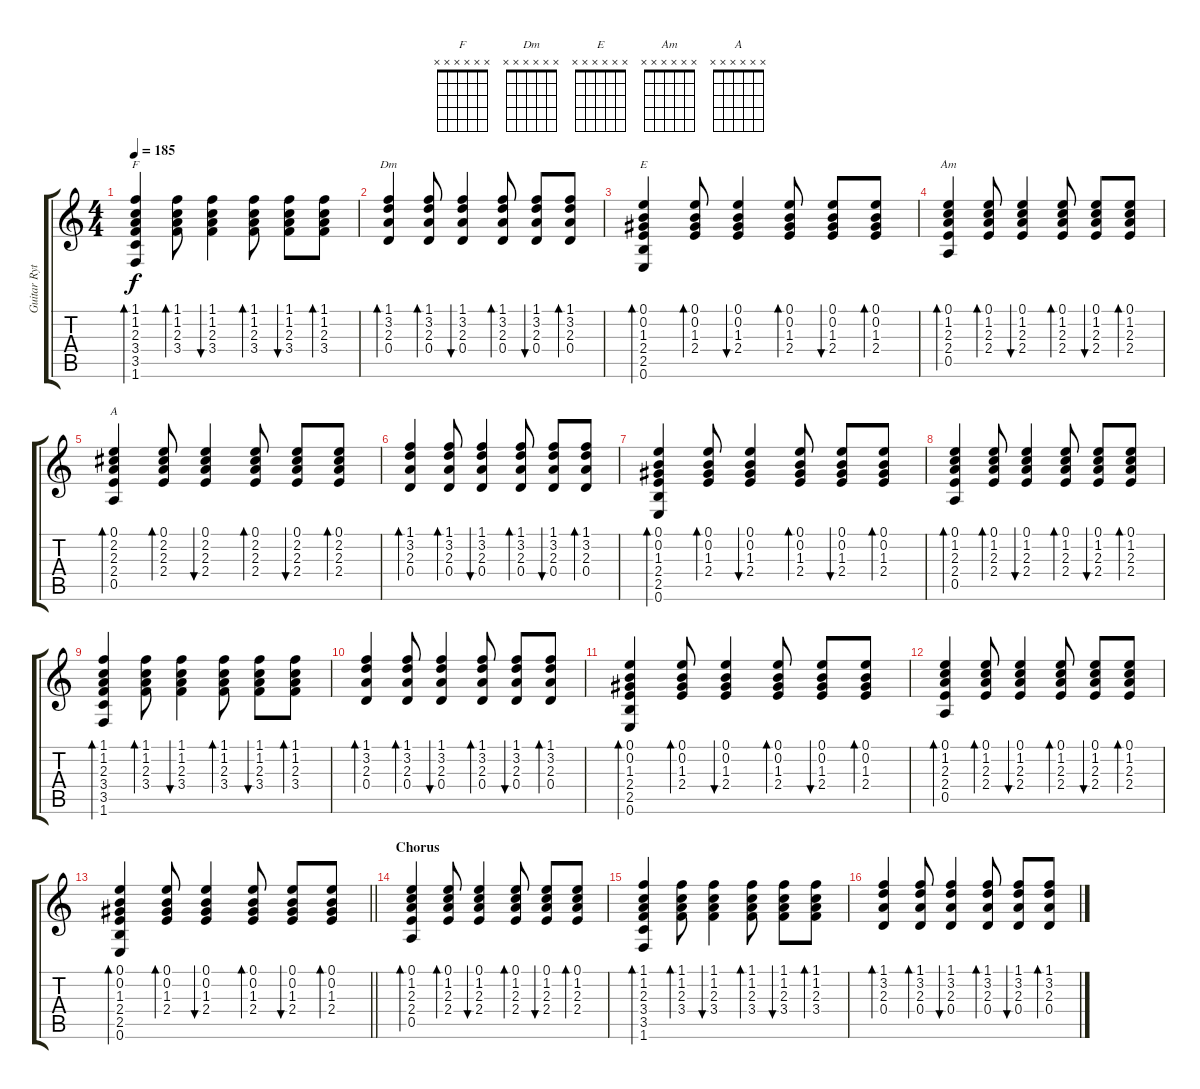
\track ("Guitar Rythm" "Guitar Ryt") {instrument acousticguitarsteel}
\staff {score tabs}
\tuning (E4 B3 G3 D3 A2 E2) {hide}
\chord ("F" x x x x x x)
\chord ("Dm" x x x x x x)
\chord ("E" x x x x x x)
\chord ("Am" x x x x x x)
\chord ("A" x x x x x x)
\ts (4 4)
\tempo 185
\clef g2
\ks c
(1.1 1.2 2.3 3.4 3.5 1.6).4{bd 60 ch "F" dy f} (1.1 1.2 2.3 3.4).8{bd 60} (1.1 1.2 2.3 3.4).4{bu 60} (1.1 1.2 2.3 3.4).8{bd 60} (1.1 1.2 2.3 3.4).8{bu 60} (1.1 1.2 2.3 3.4).8{bd 60} |
(1.1 3.2 2.3 0.4).4{bd 60 ch "Dm"} (1.1 3.2 2.3 0.4).8{bd 60} (1.1 3.2 2.3 0.4).4{bu 60} (1.1 3.2 2.3 0.4).8{bd 60} (1.1 3.2 2.3 0.4).8{bu 60} (1.1 3.2 2.3 0.4).8{bd 60} |
(0.1 0.2 1.3 2.4 2.5 0.6).4{bd 60 ch "E"} (0.1 0.2 1.3 2.4).8{bd 60} (0.1 0.2 1.3 2.4).4{bu 60} (0.1 0.2 1.3 2.4).8{bd 60} (0.1 0.2 1.3 2.4).8{bu 60} (0.1 0.2 1.3 2.4).8{bd 60} |
(0.1 1.2 2.3 2.4 0.5).4{bd 60 ch "Am"} (0.1 1.2 2.3 2.4).8{bd 60} (0.1 1.2 2.3 2.4).4{bu 60} (0.1 1.2 2.3 2.4).8{bd 60} (0.1 1.2 2.3 2.4).8{bu 60} (0.1 1.2 2.3 2.4).8{bd 60} |
(0.1 2.2 2.3 2.4 0.5).4{bd 60 ch "A"} (0.1 2.2 2.3 2.4).8{bd 60} (0.1 2.2 2.3 2.4).4{bu 60} (0.1 2.2 2.3 2.4).8{bd 60} (0.1 2.2 2.3 2.4).8{bu 60} (0.1 2.2 2.3 2.4).8{bd 60} |
(1.1 3.2 2.3 0.4).4{bd 60} (1.1 3.2 2.3 0.4).8{bd 60} (1.1 3.2 2.3 0.4).4{bu 60} (1.1 3.2 2.3 0.4).8{bd 60} (1.1 3.2 2.3 0.4).8{bu 60} (1.1 3.2 2.3 0.4).8{bd 60} |
(0.1 0.2 1.3 2.4 2.5 0.6).4{bd 60} (0.1 0.2 1.3 2.4).8{bd 60} (0.1 0.2 1.3 2.4).4{bu 60} (0.1 0.2 1.3 2.4).8{bd 60} (0.1 0.2 1.3 2.4).8{bu 60} (0.1 0.2 1.3 2.4).8{bd 60} |
(0.1 1.2 2.3 2.4 0.5).4{bd 60} (0.1 1.2 2.3 2.4).8{bd 60} (0.1 1.2 2.3 2.4).4{bu 60} (0.1 1.2 2.3 2.4).8{bd 60} (0.1 1.2 2.3 2.4).8{bu 60} (0.1 1.2 2.3 2.4).8{bd 60} |
(1.1 1.2 2.3 3.4 3.5 1.6).4{bd 60} (1.1 1.2 2.3 3.4).8{bd 60} (1.1 1.2 2.3 3.4).4{bu 60} (1.1 1.2 2.3 3.4).8{bd 60} (1.1 1.2 2.3 3.4).8{bu 60} (1.1 1.2 2.3 3.4).8{bd 60} |
(1.1 3.2 2.3 0.4).4{bd 60} (1.1 3.2 2.3 0.4).8{bd 60} (1.1 3.2 2.3 0.4).4{bu 60} (1.1 3.2 2.3 0.4).8{bd 60} (1.1 3.2 2.3 0.4).8{bu 60} (1.1 3.2 2.3 0.4).8{bd 60} |
(0.1 0.2 1.3 2.4 2.5 0.6).4{bd 60} (0.1 0.2 1.3 2.4).8{bd 60} (0.1 0.2 1.3 2.4).4{bu 60} (0.1 0.2 1.3 2.4).8{bd 60} (0.1 0.2 1.3 2.4).8{bu 60} (0.1 0.2 1.3 2.4).8{bd 60} |
(0.1 1.2 2.3 2.4 0.5).4{bd 60} (0.1 1.2 2.3 2.4).8{bd 60} (0.1 1.2 2.3 2.4).4{bu 60} (0.1 1.2 2.3 2.4).8{bd 60} (0.1 1.2 2.3 2.4).8{bu 60} (0.1 1.2 2.3 2.4).8{bd 60} |
\barLineRight lightlight
(0.1 0.2 1.3 2.4 2.5 0.6).4{bd 60} (0.1 0.2 1.3 2.4).8{bd 60} (0.1 0.2 1.3 2.4).4{bu 60} (0.1 0.2 1.3 2.4).8{bd 60} (0.1 0.2 1.3 2.4).8{bu 60} (0.1 0.2 1.3 2.4).8{bd 60} |
\section ("" "Chorus")
(0.1 1.2 2.3 2.4 0.5).4{bd 60} (0.1 1.2 2.3 2.4).8{bd 60} (0.1 1.2 2.3 2.4).4{bu 60} (0.1 1.2 2.3 2.4).8{bd 60} (0.1 1.2 2.3 2.4).8{bu 60} (0.1 1.2 2.3 2.4).8{bd 60} |
(1.1 1.2 2.3 3.4 3.5 1.6).4{bd 60} (1.1 1.2 2.3 3.4).8{bd 60} (1.1 1.2 2.3 3.4).4{bu 60} (1.1 1.2 2.3 3.4).8{bd 60} (1.1 1.2 2.3 3.4).8{bu 60} (1.1 1.2 2.3 3.4).8{bd 60} |
(1.1 3.2 2.3 0.4).4{bd 60} (1.1 3.2 2.3 0.4).8{bd 60} (1.1 3.2 2.3 0.4).4{bu 60} (1.1 3.2 2.3 0.4).8{bd 60} (1.1 3.2 2.3 0.4).8{bu 60} (1.1 3.2 2.3 0.4).8{bd 60}
